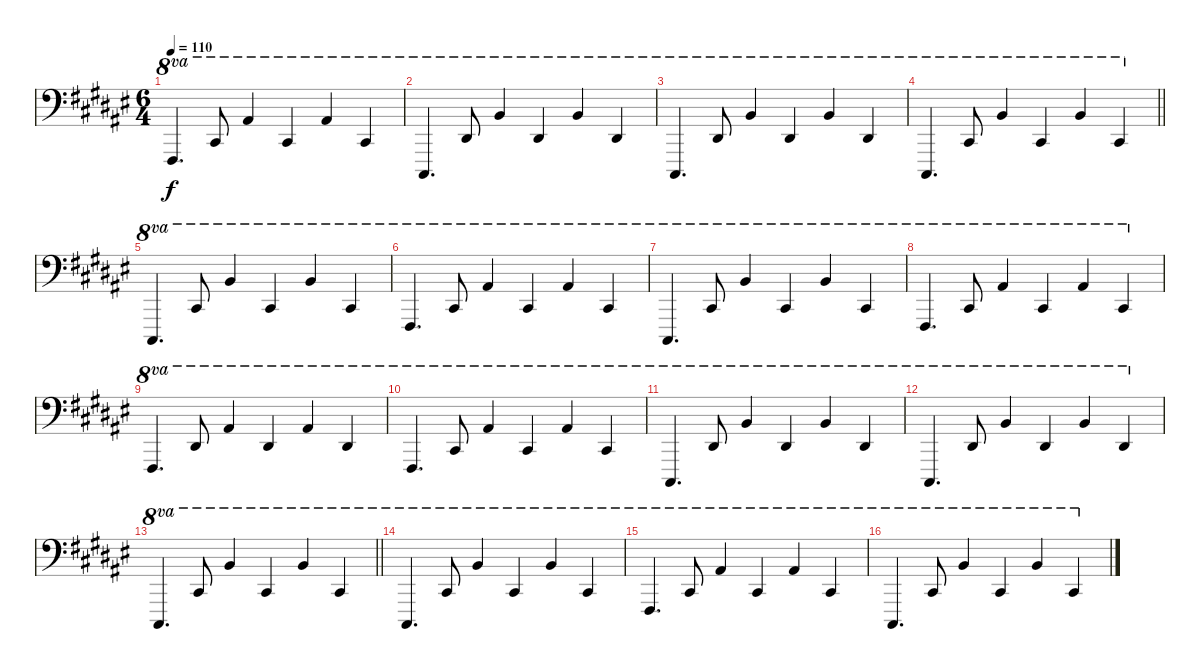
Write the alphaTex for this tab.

\track "" {instrument acousticgrandpiano}
\staff {score}
\tuning (G2 D2 A1 E1) {hide}
\ts (6 4)
\tempo 110
\clef f4
\ks f#
14.4.4{d ot 8va dy f} 16.3.8{ot 8va} 15.1.4{ot 8va} 16.3.4{ot 8va} 15.1.4{ot 8va} 16.3.4{ot 8va} |
9.4.4{d ot 8va} 13.2.8{ot 8va} 16.1.4{ot 8va} 13.2.4{ot 8va} 16.1.4{ot 8va} 13.2.4{ot 8va} |
9.4.4{d ot 8va} 13.2.8{ot 8va} 16.1.4{ot 8va} 13.2.4{ot 8va} 16.1.4{ot 8va} 13.2.4{ot 8va} |
\barLineRight lightlight
9.4.4{d ot 8va} 16.3.8{ot 8va} 16.1.4{ot 8va} 16.3.4{ot 8va} 16.1.4{ot 8va} 16.3.4{ot 8va} |
9.4.4{d ot 8va} 16.3.8{ot 8va} 16.1.4{ot 8va} 16.3.4{ot 8va} 16.1.4{ot 8va} 16.3.4{ot 8va} |
14.4.4{d ot 8va} 16.3.8{ot 8va} 15.1.4{ot 8va} 16.3.4{ot 8va} 15.1.4{ot 8va} 16.3.4{ot 8va} |
9.4.4{d ot 8va} 16.3.8{ot 8va} 16.1.4{ot 8va} 16.3.4{ot 8va} 16.1.4{ot 8va} 16.3.4{ot 8va} |
14.4.4{d ot 8va} 16.3.8{ot 8va} 15.1.4{ot 8va} 16.3.4{ot 8va} 15.1.4{ot 8va} 16.3.4{ot 8va} |
14.4.4{d ot 8va} 13.2.8{ot 8va} 15.1.4{ot 8va} 13.2.4{ot 8va} 15.1.4{ot 8va} 13.2.4{ot 8va} |
14.4.4{d ot 8va} 16.3.8{ot 8va} 15.1.4{ot 8va} 16.3.4{ot 8va} 15.1.4{ot 8va} 16.3.4{ot 8va} |
9.4.4{d ot 8va} 13.2.8{ot 8va} 16.1.4{ot 8va} 13.2.4{ot 8va} 16.1.4{ot 8va} 13.2.4{ot 8va} |
9.4.4{d ot 8va} 13.2.8{ot 8va} 16.1.4{ot 8va} 13.2.4{ot 8va} 16.1.4{ot 8va} 13.2.4{ot 8va} |
\barLineRight lightlight
9.4.4{d ot 8va} 16.3.8{ot 8va} 16.1.4{ot 8va} 16.3.4{ot 8va} 16.1.4{ot 8va} 16.3.4{ot 8va} |
9.4.4{d ot 8va} 16.3.8{ot 8va} 16.1.4{ot 8va} 16.3.4{ot 8va} 16.1.4{ot 8va} 16.3.4{ot 8va} |
14.4.4{d ot 8va} 16.3.8{ot 8va} 15.1.4{ot 8va} 16.3.4{ot 8va} 15.1.4{ot 8va} 16.3.4{ot 8va} |
9.4.4{d ot 8va} 16.3.8{ot 8va} 16.1.4{ot 8va} 16.3.4{ot 8va} 16.1.4{ot 8va} 16.3.4{ot 8va}
